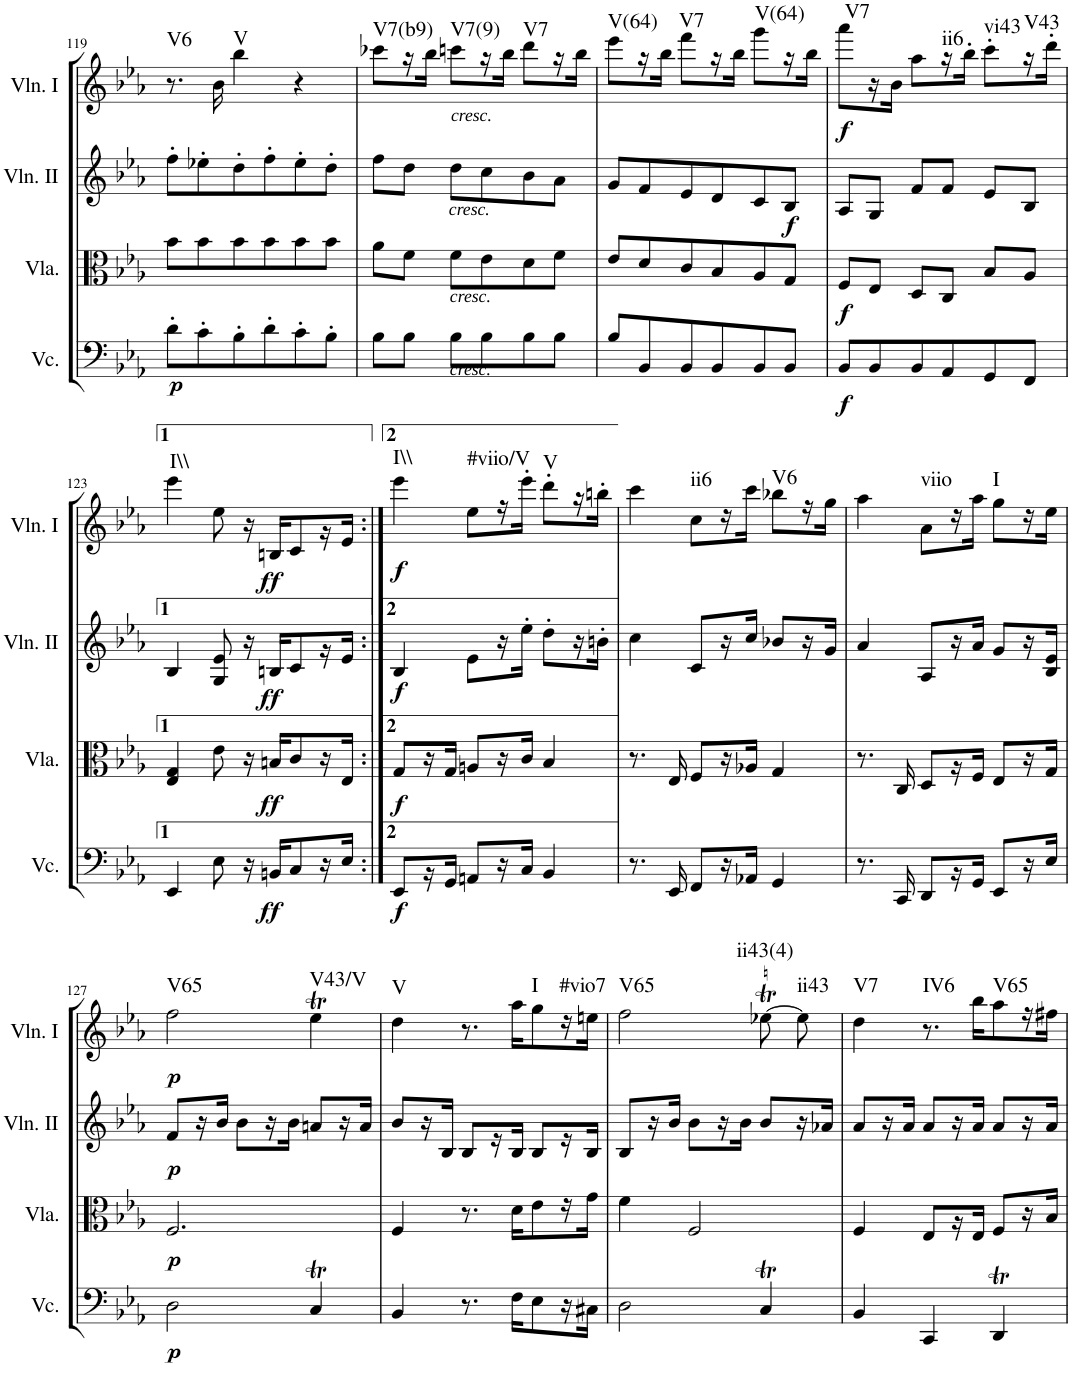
**kern	**dynam	**kern	**dynam	**kern	**dynam	**kern	**dynam	**harte
*part4	*part4	*part3	*part3	*part2	*part2	*part1	*part1	*part1
*staff4	*staff4	*staff3	*staff3	*staff2	*staff2	*staff1	*staff1	*
*I"Violoncello	*	*I"Viola	*	*I"Violin II	*	*I"Violin I	*	*
*I'Vc.	*	*I'Vla.	*	*I'Vln. II	*	*I'Vln. I	*	*
!!LO:PB:g=z
*clefF4	*	*clefC3	*	*clefG2	*	*clefG2	*	*
*k[b-e-a-]	*	*k[b-e-a-]	*	*k[b-e-a-]	*	*k[b-e-a-]	*	*
*E-:	*	*E-:	*	*E-:	*	*E-:	*	*
*M3/4	*	*M3/4	*	*M3/4	*	*M3/4	*	*
=119	=119	=119	=119	=119	=119	=119	=119	=119
!	!LO:DY:b	!	!	!	!	!	!	!LO:H:kt=V6
8d'\L	p	8b-\L	.	8ff'\L	.	8.r	.	N
8c'\	.	8b-\	.	8ee-X'\	.	.	.	.
.	.	.	.	.	.	16b-\	.	.
!	!	!	!	!	!	!	!	!LO:H:kt=V
8B-'\	.	8b-\	.	8dd'\	.	4bb-\	.	N
8d'\	.	8b-\	.	8ff'\	.	.	.	.
8c'\	.	8b-\	.	8ee-'\	.	4r	.	.
8B-'\J	.	8b-\J	.	8dd'\J	.	.	.	.
=120	=120	=120	=120	=120	=120	=120	=120	=120
!	!	!	!	!	!	!	!	!LO:H:kt=V7(b9)
8B-\L	.	8a-\L	.	8ff\L	.	8ccc-X\L	.	N
8B-\J	.	8f\J	.	8dd\J	.	16r	.	.
.	.	.	.	.	.	16bb-\JJ	.	.
!	!	!	!	!	!	!LO:TX:b:i:t=cresc.	!	!
!	!	!	!	!LO:TX:b:i:t=cresc.	!	!	!	!
!	!	!LO:TX:b:i:t=cresc.	!	!	!	!	!	!
!LO:TX:a:i:t=cresc.	!	!	!	!	!	!	!	!LO:H:kt=V7(9)
8B-\L	.	8f\L	.	8dd\L	.	8cccn\L	.	N
8B-\	.	8e-\	.	8cc\	.	16r	.	.
.	.	.	.	.	.	16bb-\JJ	.	.
!	!	!	!	!	!	!	!	!LO:H:kt=V7
8B-\	.	8d\	.	8b-\	.	8ddd\L	.	N
8B-\J	.	8f\J	.	8a-\J	.	16r	.	.
.	.	.	.	.	.	16bb-\JJ	.	.
=121	=121	=121	=121	=121	=121	=121	=121	=121
!	!	!	!	!	!	!	!	!LO:H:kt=V(64)
8B-/L	.	8e-/L	.	8g/L	.	8eee-\L	.	N
8BB-/	.	8d/	.	8f/	.	16r	.	.
.	.	.	.	.	.	16bb-\JJ	.	.
!	!	!	!	!	!	!	!	!LO:H:kt=V7
8BB-/	.	8c/	.	8e-/	.	8fff\L	.	N
8BB-/	.	8B-/	.	8d/	.	16r	.	.
.	.	.	.	.	.	16bb-\JJ	.	.
!	!	!	!	!	!	!	!	!LO:H:kt=V(64)
8BB-/	.	8A-/	.	8c/	.	8ggg\L	.	N
!	!	!	!	!	!LO:DY:b	!	!	!
8BB-/J	.	8G/J	.	8B-/J	f	16r	.	.
.	.	.	.	.	.	16bb-\JJ	.	.
=122	=122	=122	=122	=122	=122	=122	=122	=122
!	!LO:DY:b	!	!LO:DY:b	!	!	!	!LO:DY:b	!LO:H:kt=V7
8BB-/L	f	8F/L	f	8A-/L	.	8aaa-\L	f	N
8BB-/	.	8E-/J	.	8G/J	.	16r	.	.
.	.	.	.	.	.	16b-\JJ	.	.
8BB-/	.	8D/L	.	8f/L	.	8aa-\L	.	.
!	!	!	!	!	!	!	!	!LO:H:kt=ii6
8AA-/	.	8C/J	.	8f/J	.	16r	.	N
.	.	.	.	.	.	16bb-'\JJ	.	.
!	!	!	!	!	!	!	!	!LO:H:kt=vi43
8GG/	.	8B-/L	.	8e-/L	.	8ccc'\L	.	N
!	!	!	!	!	!	!	!	!LO:H:kt=V43
8FF/J	.	8A-/J	.	8B-/J	.	16r	.	N
.	.	.	.	.	.	16ddd'\JJ	.	.
!!LO:LB:g=z
=123	=123	=123	=123	=123	=123	=123	=123	=123
!	!	!	!	!	!	!	!	!LO:H:kt=I\\
4EE-/	.	4E-/ 4G/	.	4B-/	.	4eee-\	.	N
8E-\	.	8e-\	.	8G/ 8e-/	.	8ee-\	.	.
16r	.	16r	.	16r	.	16r	.	.
!	!LO:DY:b	!	!LO:DY:b	!	!LO:DY:b	!	!LO:DY:b	!
16BBn/KL	ff	16Bn/KL	ff	16Bn/KL	ff	16Bn/KL	ff	.
8C/	.	8c/	.	8c/	.	8c/	.	.
16r	.	16r	.	16r	.	16r	.	.
16E-/JJ	.	16E-/JJ	.	16e-/JJ	.	16e-/JJ	.	.
=124:|!	=124:|!	=124:|!	=124:|!	=124:|!	=124:|!	=124:|!	=124:|!	=124:|!
!	!LO:DY:b	!	!LO:DY:b	!	!LO:DY:b	!	!LO:DY:b	!LO:H:kt=I\\
8EE-/L	f	8G/L	f	4B-/	f	4eee-\	f	N
16r	.	16r	.	.	.	.	.	.
16GG/JJ	.	16G/JJ	.	.	.	.	.	.
!	!	!	!	!	!	!	!	!LO:H:kt=#viio/V
8AAn/L	.	8An/L	.	8e-\L	.	8ee-\L	.	N
16r	.	16r	.	16r	.	16r	.	.
16C/JJ	.	16c/JJ	.	16ee-'\JJ	.	16eee-'\JJ	.	.
!	!	!	!	!	!	!	!	!LO:H:kt=V
4BB-/	.	4B-/	.	8dd'\L	.	8ddd'\L	.	N
.	.	.	.	16r	.	16r	.	.
.	.	.	.	16bn'\JJ	.	16bbn'\JJ	.	.
=125	=125	=125	=125	=125	=125	=125	=125	=125
8.r	.	8.r	.	4cc\	.	4ccc\	.	.
16EE-/	.	16E-/	.	.	.	.	.	.
!	!	!	!	!	!	!	!	!LO:H:kt=ii6
8FF/L	.	8F/L	.	8c/L	.	8cc\L	.	N
16r	.	16r	.	16r	.	16r	.	.
16AA-X/JJ	.	16A-X/JJ	.	16cc/JJ	.	16ccc\JJ	.	.
!	!	!	!	!	!	!	!	!LO:H:kt=V6
4GG/	.	4G/	.	8b-X/L	.	8bb-X\L	.	N
.	.	.	.	16r	.	16r	.	.
.	.	.	.	16g/JJ	.	16gg\JJ	.	.
=126	=126	=126	=126	=126	=126	=126	=126	=126
8.r	.	8.r	.	4a-/	.	4aa-\	.	.
16CC/	.	16C/	.	.	.	.	.	.
!	!	!	!	!	!	!	!	!LO:H:kt=viio
8DD/L	.	8D/L	.	8A-/L	.	8a-\L	.	N
16r	.	16r	.	16r	.	16r	.	.
16GG/JJ	.	16F/JJ	.	16a-/JJ	.	16aa-\JJ	.	.
!	!	!	!	!	!	!	!	!LO:H:kt=I
8EE-/L	.	8E-/L	.	8g/L	.	8gg\L	.	N
16r	.	16r	.	16r	.	16r	.	.
16E-/JJ	.	16G/JJ	.	16B-/ 16e-/JJ	.	16ee-\JJ	.	.
!!LO:LB:g=z
=127	=127	=127	=127	=127	=127	=127	=127	=127
!	!LO:DY:b	!	!LO:DY:b	!	!LO:DY:b	!	!LO:DY:b	!LO:H:kt=V65
2D\	p	2.F/	p	8f/L	p	2ff\	p	N
.	.	.	.	16r	.	.	.	.
.	.	.	.	16b-/JJ	.	.	.	.
.	.	.	.	8b-\L	.	.	.	.
.	.	.	.	16r	.	.	.	.
.	.	.	.	16b-\JJ	.	.	.	.
!	!	!	!	!	!	!	!	!LO:H:kt=V43/V
4CT/	.	.	.	8an/L	.	4ee-T\	.	N
.	.	.	.	16r	.	.	.	.
.	.	.	.	16a/JJ	.	.	.	.
=128	=128	=128	=128	=128	=128	=128	=128	=128
!	!	!	!	!	!	!	!	!LO:H:kt=V
4BB-/	.	4F/	.	8b-/L	.	4dd\	.	N
.	.	.	.	16r	.	.	.	.
.	.	.	.	16B-/JJ	.	.	.	.
8.r	.	8.r	.	8B-/L	.	8.r	.	.
.	.	.	.	16r	.	.	.	.
16F\KL	.	16d\KL	.	16B-/JJ	.	16aa-\KL	.	.
!	!	!	!	!	!	!	!	!LO:H:kt=I
8E-\	.	8e-\	.	8B-/L	.	8gg\	.	N
16r	.	16r	.	16r	.	16r	.	.
!	!	!	!	!	!	!	!	!LO:H:kt=#vio7
16C#X\JJ	.	16g\JJ	.	16B-/JJ	.	16een\JJ	.	N
=129	=129	=129	=129	=129	=129	=129	=129	=129
!	!	!	!	!	!	!	!	!LO:H:kt=V65
2D\	.	4f\	.	8B-/L	.	2ff\	.	N
.	.	.	.	16r	.	.	.	.
.	.	.	.	16b-/JJ	.	.	.	.
.	.	2F/	.	8b-\L	.	.	.	.
.	.	.	.	16r	.	.	.	.
.	.	.	.	16b-\JJ	.	.	.	.
!	!	!	!	!	!	!	!	!LO:H:kt=ii43(4)
4CT/	.	.	.	8b-/L	.	[8ee-XT\	.	N
!	!	!	!	!	!	!	!	!LO:H:kt=ii43
.	.	.	.	16r	.	8ee-\]	.	N
.	.	.	.	16a-X/JJ	.	.	.	.
=130	=130	=130	=130	=130	=130	=130	=130	=130
!	!	!	!	!	!	!	!	!LO:H:kt=V7
4BB-/	.	4F/	.	8a-/L	.	4dd\	.	N
.	.	.	.	16r	.	.	.	.
.	.	.	.	16a-/JJ	.	.	.	.
!	!	!	!	!	!	!	!	!LO:H:kt=IV6
4CC/	.	8E-/L	.	8a-/L	.	8.r	.	N
.	.	16r	.	16r	.	.	.	.
.	.	16E-/JJ	.	16a-/JJ	.	16bb-\KL	.	.
!	!	!	!	!	!	!	!	!LO:H:kt=V65
4DDt/	.	8F/L	.	8a-/L	.	8aa-\	.	N
.	.	16r	.	16r	.	16r	.	.
.	.	16B-/JJ	.	16a-/JJ	.	16ff#X\JJ	.	.
=	=	=	=	=	=	=	=	=
*-	*-	*-	*-	*-	*-	*-	*-	*-
